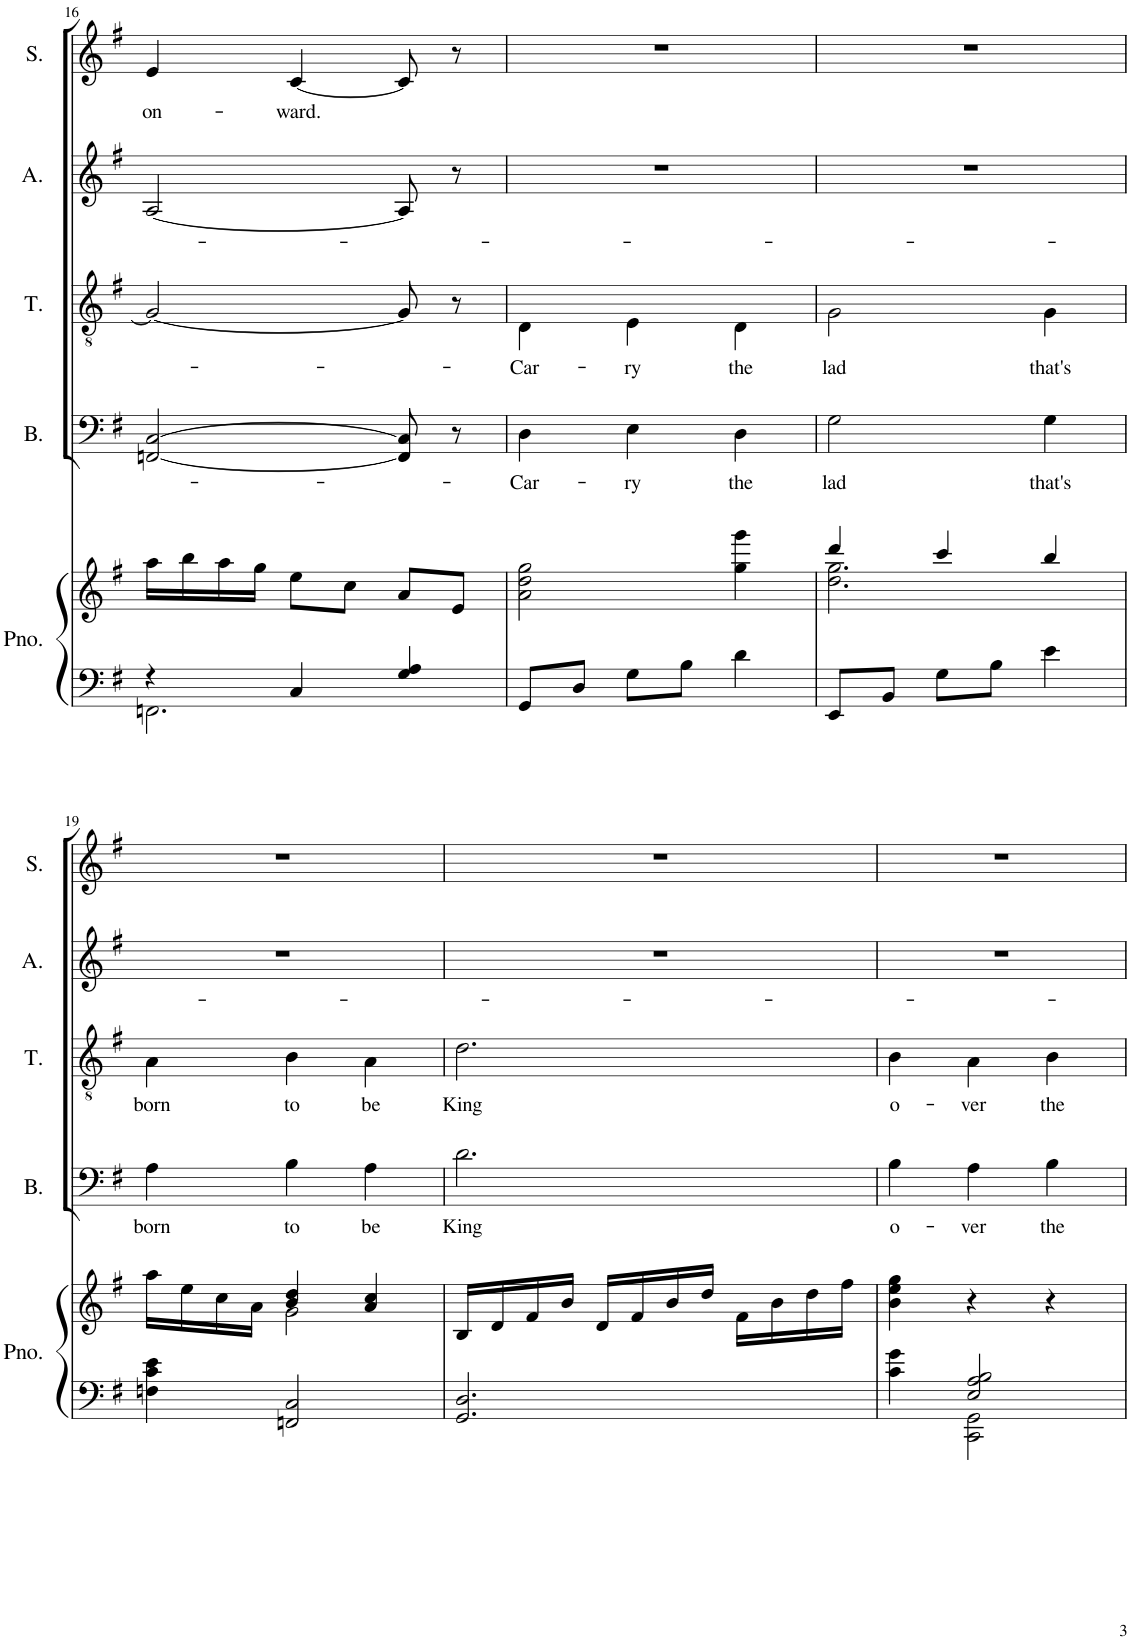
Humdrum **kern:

**kern	**kern	**kern	**text	**kern	**text	**kern	**kern	**text
*part5	*part5	*part4	*part4	*part3	*part3	*part2	*part1	*part1
*staff6	*staff5	*staff4	*staff4	*staff3	*staff3	*staff2	*staff1	*staff1
*I"Piano	*	*I"Bass	*	*I"Tenor	*	*I"Alto	*I"Soprano	*
*I'Pno.	*	*I'B.	*	*I'T.	*	*I'A.	*I'S.	*
!!LO:PB:g=z
*clefF4	*clefG2	*clefF4	*	*clefGv2	*	*clefG2	*clefG2	*
*k[f#]	*k[f#]	*k[f#]	*	*k[f#]	*	*k[f#]	*k[f#]	*
*M3/4	*M3/4	*M3/4	*	*M3/4	*	*M3/4	*M3/4	*
=16	=16	=16	=16	=16	=16	=16	=16	=16
*^	*	*	*	*	*	*	*	*
!	!	!	!	!	!	!	!	!	!LO:LY:b
4r	2.FFn\	16aa\LL	[2FFn/ [2C/	.	2G/_	.	[2A/	4e/	on-
.	.	16bb\	.	.	.	.	.	.	.
.	.	16aa\	.	.	.	.	.	.	.
.	.	16gg\JJ	.	.	.	.	.	.	.
!	!	!	!	!	!	!	!	!	!LO:LY:b
4C/	.	8ee\L	.	.	.	.	.	[4c/	-ward.
.	.	8cc\J	.	.	.	.	.	.	.
4G/ 4A/	.	8a/L	8FF/] 8C/]	.	8G/]	.	8A/]	8c/]	.
.	.	8e/J	8r	.	8r	.	8r	8r	.
*v	*v	*	*	*	*	*	*	*	*
=17	=17	=17	=17	=17	=17	=17	=17	=17
!	!	!	!LO:LY:b	!	!LO:LY:b	!	!	!
8GG/L	2a\ 2dd\ 2gg\	4D\	Car-	4D\	Car-	2.r	2.r	.
8D/J	.	.	.	.	.	.	.	.
!	!	!	!LO:LY:b	!	!LO:LY:b	!	!	!
8G\L	.	4E\	-ry	4E\	-ry	.	.	.
8B\J	.	.	.	.	.	.	.	.
!	!	!	!LO:LY:b	!	!LO:LY:b	!	!	!
4d\	4gg\ 4ggg\	4D\	the	4D\	the	.	.	.
=18	=18	=18	=18	=18	=18	=18	=18	=18
*	*^	*	*	*	*	*	*	*
!	!	!	!	!LO:LY:b	!	!LO:LY:b	!	!	!
8EE/L	4ddd/	2.dd\ 2.gg\	2G\	lad	2G\	lad	2.r	2.r	.
8BB/J	.	.	.	.	.	.	.	.	.
8G\L	4ccc/	.	.	.	.	.	.	.	.
8B\J	.	.	.	.	.	.	.	.	.
!	!	!	!	!LO:LY:b	!	!LO:LY:b	!	!	!
4e\	4bb/	.	4G\	that's	4G\	that's	.	.	.
!!LO:LB:g=z
=19	=19	=19	=19	=19	=19	=19	=19	=19	=19
!	!	!	!	!LO:LY:b	!	!LO:LY:b	!	!	!
4Fn\ 4c\ 4e\	4ryy	16aa\LL	4A\	born	4A\	born	2.r	2.r	.
.	.	16ee\	.	.	.	.	.	.	.
.	.	16cc\	.	.	.	.	.	.	.
.	.	16a\JJ	.	.	.	.	.	.	.
!	!	!	!	!LO:LY:b	!	!LO:LY:b	!	!	!
2FFn/ 2C/	4b/ 4dd/	2g\	4B\	to	4B\	to	.	.	.
!	!	!	!	!LO:LY:b	!	!LO:LY:b	!	!	!
.	4a/ 4cc/	.	4A\	be	4A\	be	.	.	.
*	*v	*v	*	*	*	*	*	*	*
=20	=20	=20	=20	=20	=20	=20	=20	=20
!	!	!	!LO:LY:b	!	!LO:LY:b	!	!	!
2.GG/ 2.D/	16B/LL	2.d\	King	2.d\	King	2.r	2.r	.
.	16d/	.	.	.	.	.	.	.
.	16f#/	.	.	.	.	.	.	.
.	16b/JJ	.	.	.	.	.	.	.
.	16d/LL	.	.	.	.	.	.	.
.	16f#/	.	.	.	.	.	.	.
.	16b/	.	.	.	.	.	.	.
.	16dd/JJ	.	.	.	.	.	.	.
.	16f#\LL	.	.	.	.	.	.	.
.	16b\	.	.	.	.	.	.	.
.	16dd\	.	.	.	.	.	.	.
.	16ff#\JJ	.	.	.	.	.	.	.
=21	=21	=21	=21	=21	=21	=21	=21	=21
*^	*	*	*	*	*	*	*	*
!	!	!	!	!LO:LY:b	!	!LO:LY:b	!	!	!
4ryy	4c\ 4g\	4b\ 4ee\ 4gg\	4B\	o-	4B\	o-	2.r	2.r	.
!	!	!	!	!LO:LY:b	!	!LO:LY:b	!	!	!
2E/ 2A/ 2B/	2CC\ 2GG\	4r	4A\	-ver	4A\	-ver	.	.	.
!	!	!	!	!LO:LY:b	!	!LO:LY:b	!	!	!
.	.	4r	4B\	the	4B\	the	.	.	.
*v	*v	*	*	*	*	*	*	*	*
=	=	=	=	=	=	=	=	=
*-	*-	*-	*-	*-	*-	*-	*-	*-
